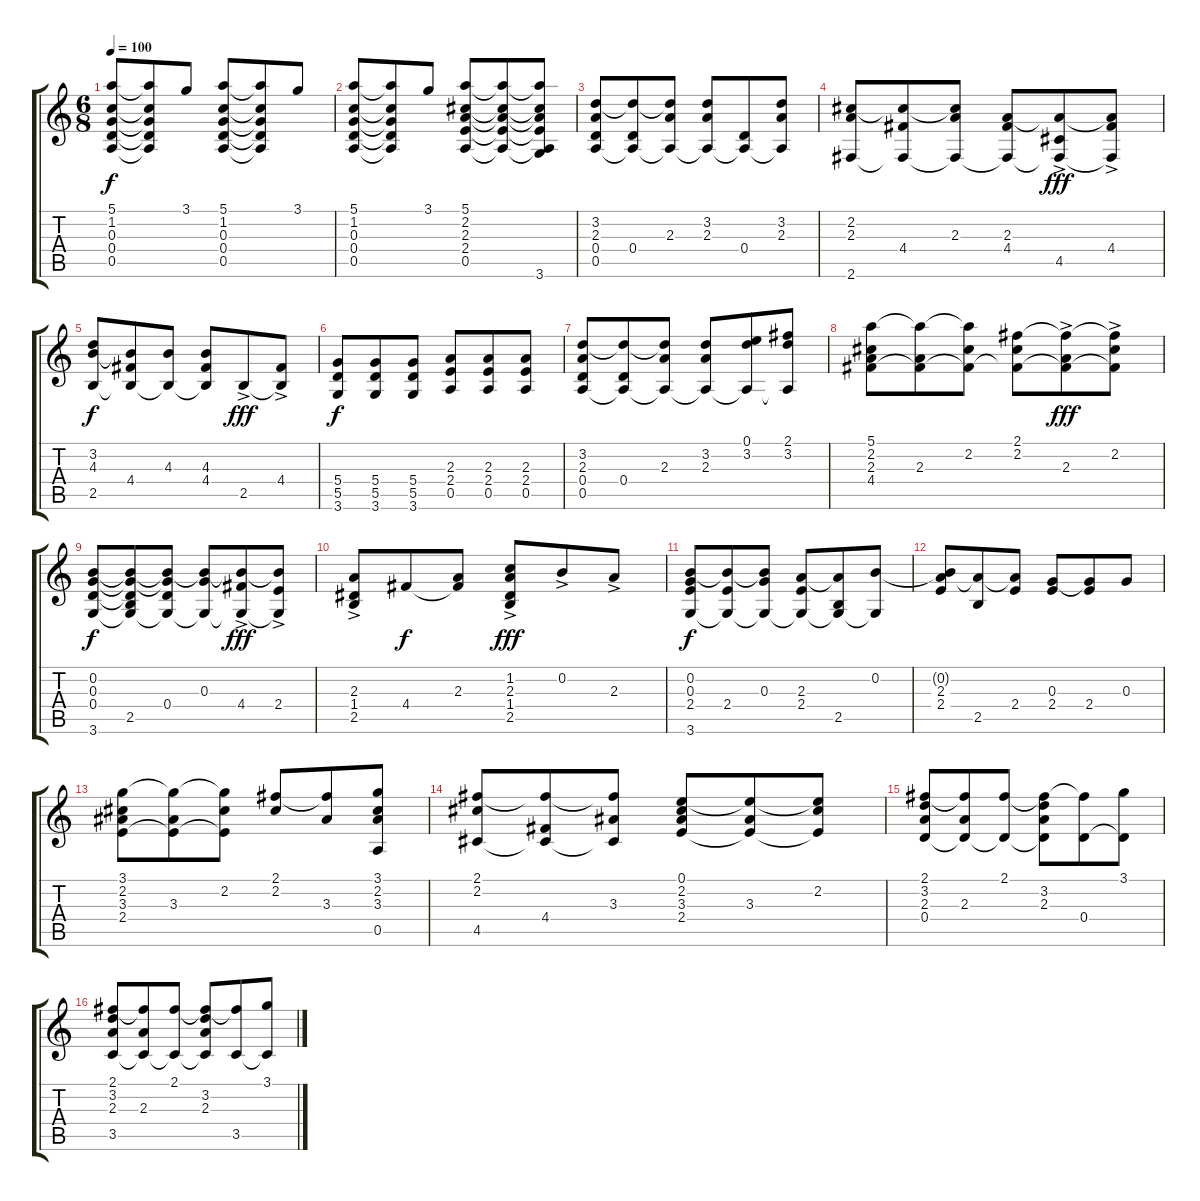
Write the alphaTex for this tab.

\track "" {instrument acousticguitarsteel}
\staff {score tabs}
\tuning (E4 B3 G3 D3 A2 E2) {hide}
\ts (6 8)
\tempo 100
\clef g2
\ks c
(5.1 1.2 0.3 0.4 0.5).8{dy f} (5.1{t} 1.2{t} 0.3{t} 0.4{t} 0.5{t}).8 3.1.8 (5.1 1.2 0.3 0.4 0.5).8 (5.1{t} 1.2{t} 0.3{t} 0.4{t} 0.5{t}).8 3.1.8 |
(5.1 1.2 0.3 0.4 0.5).8 (5.1{t} 1.2{t} 0.3{t} 0.4{t} 0.5{t}).8 3.1.8 (5.1 2.2 2.3 2.4 0.5).8 (5.1{t} 2.2{t} 2.3{t} 2.4{t} 0.5{t}).8 (5.1{t} 2.2{t} 2.3{t} 2.4{t} 0.5{t} 3.6{t}).8 |
(3.2 2.3 0.4 0.5).8 (3.2{t} 0.4 0.5{t}).8 (3.2{t} 2.3 0.5{t}).8 (3.2 2.3 0.5{t}).8 (0.4 0.5{t}).8 (3.2 2.3 0.5{t}).8 |
(2.2 2.3 2.6).8 (2.2{t} 4.4 2.6{t}).8 (2.2{t} 2.3 2.6{t}).8 (2.3 4.4 2.6{t}).8 (2.3{t} 4.5{ac} 2.6{t}).8{dy fff} (2.3{t} 4.4{ac} 2.6{t}).8 |
(3.2 4.3 2.5).8{dy f} (4.3{t} 4.4 2.5{t}).8 (4.3 2.5{t}).8 (4.3 4.4 2.5{t}).8 2.5{ac}.8{dy fff} (4.4{ac} 2.5{t}).8 |
(5.4 5.5 3.6).8{dy f} (5.4 5.5 3.6).8 (5.4 5.5 3.6).8 (2.3 2.4 0.5).8 (2.3 2.4 0.5).8 (2.3 2.4 0.5).8 |
(3.2 2.3 0.4 0.5).8 (3.2{t} 0.4 0.5{t}).8 (3.2{t} 2.3 0.5{t}).8 (3.2 2.3 0.5{t}).8 (0.1 3.2 0.5{t}).8 (2.1 3.2 0.5{t}).8 |
(5.1 2.2 2.3 4.4).8 (5.1{t} 2.3 4.4{t}).8 (5.1{t} 2.2 4.4{t}).8 (2.1 2.2 4.4{t}).8 (2.1{t} 2.3{ac} 4.4{t}).8{dy fff} (2.1{t} 2.2{ac} 4.4{t}).8 |
(0.2 0.3 0.4 3.6).8{dy f} (0.2{t} 0.3{t} 0.4{t} 2.5 3.6{t}).8 (0.2{t} 0.3{t} 0.4 3.6{t}).8 (0.2{t} 0.3 3.6{t}).8 (0.2{t} 4.4{ac} 3.6{t}).8{dy fff} (0.2{t} 2.4{ac} 3.6{t}).8 |
(2.3 1.4{ac} 2.5).8 4.4.8{dy f} (2.3 4.4{t}).8 (1.2{ac} 2.3 1.4 2.5).8{dy fff} 0.2{ac}.8 2.3{ac}.8 |
(0.2 0.3 2.4 3.6).8{dy f} (0.2{t} 2.4 3.6{t}).8 (0.2{t} 0.3 3.6{t}).8 (2.3 2.4 3.6{t}).8 (2.3{t} 2.5 3.6{t}).8 (0.2 3.6{t}).8 |
(0.2{t} 2.3 2.4).8 (2.3{t} 2.5).8 (2.3{t} 2.4).8 (0.3 2.4).8 (0.3{t} 2.4).8 0.3.8 |
(3.1 2.2 3.3 2.4).8 (3.1{t} 3.3 2.4{t}).8 (3.1{t} 2.2 2.4{t}).8 (2.1 2.2).8 (2.1{t} 3.3).8 (3.1 2.2 3.3 0.5).8 |
(2.1 2.2 4.5).8 (2.1{t} 4.4 4.5{t}).8 (2.1{t} 3.3 4.5{t}).8 (0.1 2.2 3.3 2.4).8 (0.1{t} 3.3 2.4{t}).8 (0.1{t} 2.2 2.4{t}).8 |
(2.1 3.2 2.3 0.4).8 (2.1{t} 2.3 0.4{t}).8 (2.1 0.4{t}).8 (2.1{t} 3.2 2.3 0.4{t}).8 (2.1{t} 0.4).8 (3.1 0.4{t}).8 |
(2.1 3.2 2.3 3.5).8 (2.1{t} 2.3 3.5{t}).8 (2.1 3.5{t}).8 (2.1{t} 3.2 2.3 3.5{t}).8 (2.1{t} 3.5).8 (3.1 3.5{t}).8
